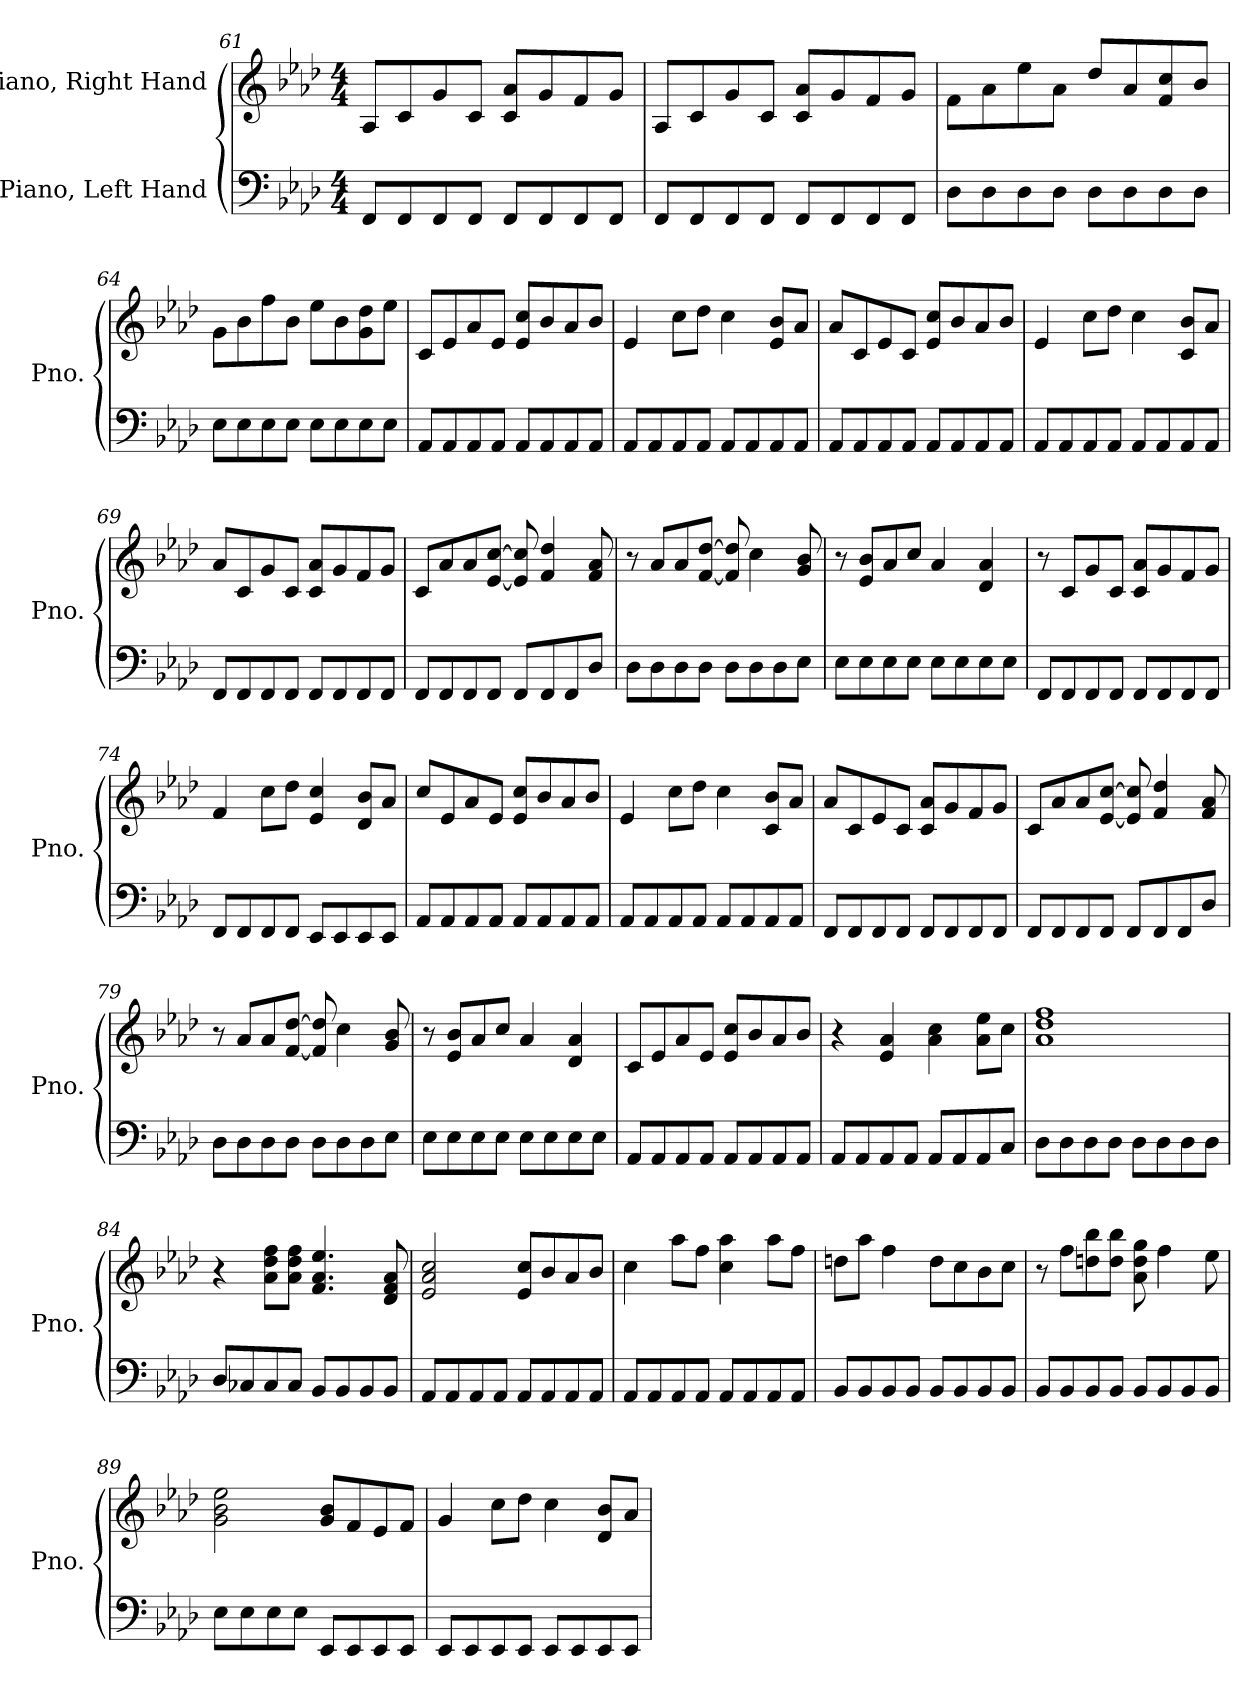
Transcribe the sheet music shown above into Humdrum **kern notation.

**kern	**kern
*part2	*part1
*staff2	*staff1
*I"Piano, Left Hand	*I"Piano, Right Hand
*I'Pno.	*I'Pno.
*clefF4	*clefG2
*k[b-e-a-d-]	*k[b-e-a-d-]
*M4/4	*M4/4
=61	=61
8FF/L	8A-/L
8FF/	8c/
8FF/	8g/
8FF/J	8c/J
8FF/L	8c/ 8a-/L
8FF/	8g/
8FF/	8f/
8FF/J	8g/J
=62	=62
8FF/L	8A-/L
8FF/	8c/
8FF/	8g/
8FF/J	8c/J
8FF/L	8c/ 8a-/L
8FF/	8g/
8FF/	8f/
8FF/J	8g/J
=63	=63
8D-\L	8f\L
8D-\	8a-\
8D-\	8ee-\
8D-\J	8a-\J
8D-\L	8dd-/L
8D-\	8a-/
8D-\	8f/ 8cc/
8D-\J	8b-/J
!!LO:LB:g=z
=64	=64
8E-\L	8g\L
8E-\	8b-\
8E-\	8ff\
8E-\J	8b-\J
8E-\L	8ee-\L
8E-\	8b-\
8E-\	8g\ 8dd-\
8E-\J	8ee-\J
=65	=65
8AA-/L	8c/L
8AA-/	8e-/
8AA-/	8a-/
8AA-/J	8e-/J
8AA-/L	8e-/ 8cc/L
8AA-/	8b-/
8AA-/	8a-/
8AA-/J	8b-/J
=66	=66
8AA-/L	4e-/
8AA-/	.
8AA-/	8cc\L
8AA-/J	8dd-\J
8AA-/L	4cc\
8AA-/	.
8AA-/	8e-/ 8b-/L
8AA-/J	8a-/J
=67	=67
8AA-/L	8a-/L
8AA-/	8c/
8AA-/	8e-/
8AA-/J	8c/J
8AA-/L	8e-/ 8cc/L
8AA-/	8b-/
8AA-/	8a-/
8AA-/J	8b-/J
=68	=68
8AA-/L	4e-/
8AA-/	.
8AA-/	8cc\L
8AA-/J	8dd-\J
8AA-/L	4cc\
8AA-/	.
8AA-/	8c/ 8b-/L
8AA-/J	8a-/J
!!LO:LB:g=z
=69	=69
8FF/L	8a-/L
8FF/	8c/
8FF/	8g/
8FF/J	8c/J
8FF/L	8c/ 8a-/L
8FF/	8g/
8FF/	8f/
8FF/J	8g/J
=70	=70
8FF/L	8c/L
8FF/	8a-/
8FF/	8a-/
8FF/J	[8e-/ [8cc/J
8FF/L	8e-/] 8cc/]
8FF/	4f/ 4dd-/
8FF/	.
8D-/J	8f/ 8a-/
=71	=71
8D-\L	8r
8D-\	8a-/L
8D-\	8a-/
8D-\J	[8f/ [8dd-/J
8D-\L	8f/] 8dd-/]
8D-\	4cc\
8D-\	.
8E-\J	8g/ 8b-/
=72	=72
8E-\L	8r
8E-\	8e-/ 8b-/L
8E-\	8a-/
8E-\J	8cc/J
8E-\L	4a-/
8E-\	.
8E-\	4d-/ 4a-/
8E-\J	.
!!LO:PB:g=z
=73	=73
8FF/L	8r
8FF/	8c/L
8FF/	8g/
8FF/J	8c/J
8FF/L	8c/ 8a-/L
8FF/	8g/
8FF/	8f/
8FF/J	8g/J
=74	=74
8FF/L	4f/
8FF/	.
8FF/	8cc\L
8FF/J	8dd-\J
8EE-/L	4e-/ 4cc/
8EE-/	.
8EE-/	8d-/ 8b-/L
8EE-/J	8a-/J
=75	=75
8AA-/L	8cc/L
8AA-/	8e-/
8AA-/	8a-/
8AA-/J	8e-/J
8AA-/L	8e-/ 8cc/L
8AA-/	8b-/
8AA-/	8a-/
8AA-/J	8b-/J
=76	=76
8AA-/L	4e-/
8AA-/	.
8AA-/	8cc\L
8AA-/J	8dd-\J
8AA-/L	4cc\
8AA-/	.
8AA-/	8c/ 8b-/L
8AA-/J	8a-/J
!!LO:LB:g=z
=77	=77
8FF/L	8a-/L
8FF/	8c/
8FF/	8e-/
8FF/J	8c/J
8FF/L	8c/ 8a-/L
8FF/	8g/
8FF/	8f/
8FF/J	8g/J
=78	=78
8FF/L	8c/L
8FF/	8a-/
8FF/	8a-/
8FF/J	[8e-/ [8cc/J
8FF/L	8e-/] 8cc/]
8FF/	4f/ 4dd-/
8FF/	.
8D-/J	8f/ 8a-/
=79	=79
8D-\L	8r
8D-\	8a-/L
8D-\	8a-/
8D-\J	[8f/ [8dd-/J
8D-\L	8f/] 8dd-/]
8D-\	4cc\
8D-\	.
8E-\J	8g/ 8b-/
=80	=80
8E-\L	8r
8E-\	8e-/ 8b-/L
8E-\	8a-/
8E-\J	8cc/J
8E-\L	4a-/
8E-\	.
8E-\	4d-/ 4a-/
8E-\J	.
!!LO:LB:g=z
=81	=81
8AA-/L	8c/L
8AA-/	8e-/
8AA-/	8a-/
8AA-/J	8e-/J
8AA-/L	8e-/ 8cc/L
8AA-/	8b-/
8AA-/	8a-/
8AA-/J	8b-/J
=82	=82
8AA-/L	4r
8AA-/	.
8AA-/	4e-/ 4a-/
8AA-/J	.
8AA-/L	4a-\ 4cc\
8AA-/	.
8AA-/	8a-\ 8ee-\L
8C/J	8cc\J
=83	=83
8D-\L	1a- 1dd- 1ff
8D-\	.
8D-\	.
8D-\J	.
8D-\L	.
8D-\	.
8D-\	.
8D-\J	.
=84	=84
8D-/L	4r
8C-X/	.
8C-/	8a-\ 8dd-\ 8ff\L
8C-/J	8a-\ 8dd-\ 8ff\J
8BB-/L	4.f/ 4.a-/ 4.ee-/
8BB-/	.
8BB-/	.
8BB-/J	8d-/ 8f/ 8a-/
!!LO:LB:g=z
=85	=85
8AA-/L	2e-/ 2a-/ 2cc/
8AA-/	.
8AA-/	.
8AA-/J	.
8AA-/L	8e-/ 8cc/L
8AA-/	8b-/
8AA-/	8a-/
8AA-/J	8b-/J
=86	=86
8AA-/L	4cc\
8AA-/	.
8AA-/	8aa-\L
8AA-/J	8ff\J
8AA-/L	4cc\ 4aa-\
8AA-/	.
8AA-/	8aa-\L
8AA-/J	8ff\J
=87	=87
8BB-/L	8ddn\L
8BB-/	8aa-\J
8BB-/	4ff\
8BB-/J	.
8BB-/L	8dd\L
8BB-/	8cc\
8BB-/	8b-\
8BB-/J	8cc\J
=88	=88
8BB-/L	8r
8BB-/	8ff\L
8BB-/	8ddn\ 8bb-\
8BB-/J	8dd\ 8bb-\J
8BB-/L	8a-\ 8dd\ 8gg\
8BB-/	4ff\
8BB-/	.
8BB-/J	8ee-\
!!LO:LB:g=z
=89	=89
8E-\L	2g\ 2b-\ 2ee-\
8E-\	.
8E-\	.
8E-\J	.
8EE-/L	8g/ 8b-/L
8EE-/	8f/
8EE-/	8e-/
8EE-/J	8f/J
=90	=90
8EE-/L	4g/
8EE-/	.
8EE-/	8cc\L
8EE-/J	8dd-\J
8EE-/L	4cc\
8EE-/	.
8EE-/	8d-/ 8b-/L
8EE-/J	8a-/J
=	=
*-	*-
